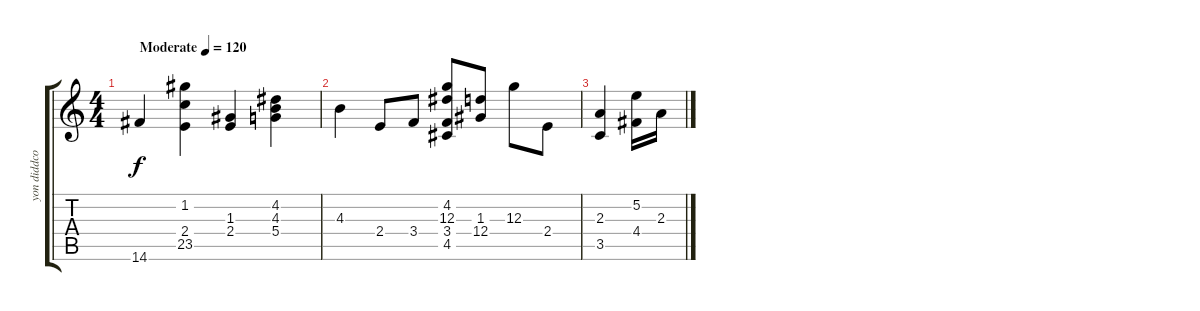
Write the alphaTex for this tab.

\track ("yon diddcon" "yon diddco") {instrument electricbasspick}
\staff {score tabs}
\tuning (E4 B3 G3 D3 A2 E2) {hide}
\ts (4 4)
\tempo (120 "Moderate")
\clef g2
\ks c
14.6.4{dy f instrument electricbasspick} (1.2 2.4 23.5).4 (1.3 2.4).4 (4.2 4.3 5.4).4 |
4.3.4 2.4.8 3.4.8 (4.2 12.3 3.4 4.5).8 (1.3 12.4).8 12.3.8 2.4.8 |
(2.3 3.5).4 (5.2 4.4).16 2.3.16
